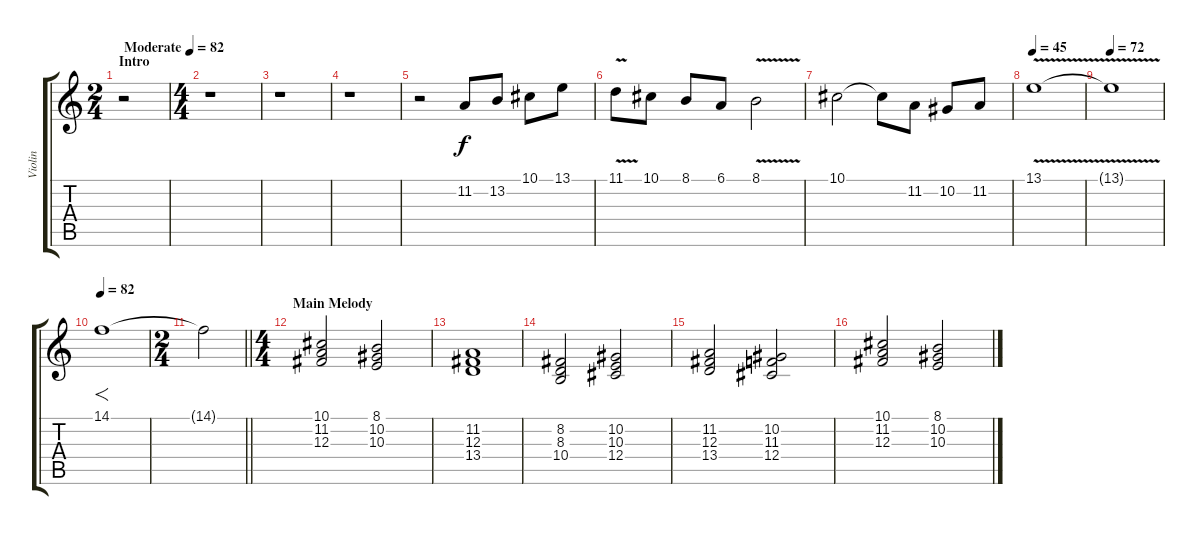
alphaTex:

\track ("Violin" "Violin") {instrument violin}
\staff {score tabs}
\tuning (Eb4 Bb3 Gb3 Db3 Ab2 Eb2) {hide}
\ts (2 4)
\section ("" "Intro")
\tempo (82 "Moderate")
\clef g2
\ks c
r.2{dy f instrument violin} |
\ts (4 4)
r.1 |
r.1 |
r.1 |
r.2 11.2.8 13.2.8 10.1.8 13.1.8 |
11.1{v}.8 10.1.8 8.1.8 6.1.8 8.1{v}.2 |
10.1.2 10.1{t}.8 11.2.8 10.2.8 11.2.8 |
\tempo 45
13.1{v}.1{volume 3} |
\tempo 72
13.1{t}.1 |
\tempo 82
14.1.1{f volume 9} |
\ts (2 4)
\barLineRight lightlight
14.1{t}.2 |
\ts (4 4)
\section ("" "Main Melody")
(10.1 11.2 12.3).2{volume 13 instrument stringensemble1} (8.1 10.2 10.3).2 |
(11.2 12.3 13.4).1 |
(8.2 8.3 10.4).2 (10.2 10.3 12.4).2 |
(11.2 12.3 13.4).2 (10.2 11.3 12.4).2 |
(10.1 11.2 12.3).2 (8.1 10.2 10.3).2
